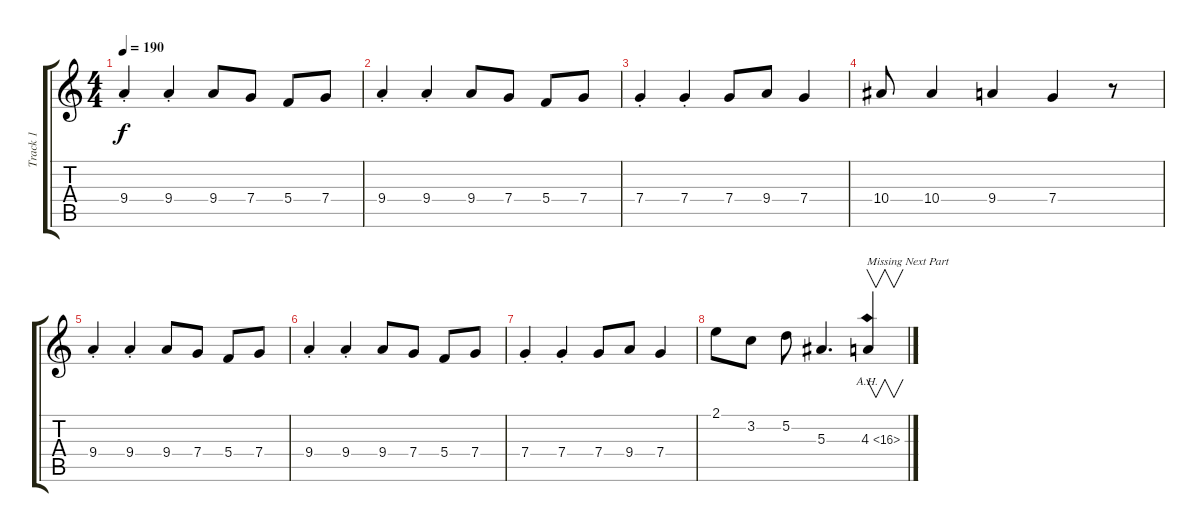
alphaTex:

\track ("Track 1" "Track 1") {instrument distortionguitar}
\staff {score tabs}
\tuning (D4 A3 F3 C3 G2 D2) {hide}
\ts (4 4)
\tempo 190
\clef g2
\ks c
9.4{st}.4{dy f} 9.4{st}.4 9.4.8 7.4.8 5.4.8 7.4.8 |
9.4{st}.4 9.4{st}.4 9.4.8 7.4.8 5.4.8 7.4.8 |
7.4{st}.4 7.4{st}.4 7.4.8 9.4.8 7.4.4 |
10.4.8 10.4.4 9.4.4 7.4.4 r.8 |
9.4{st}.4 9.4{st}.4 9.4.8 7.4.8 5.4.8 7.4.8 |
9.4{st}.4 9.4{st}.4 9.4.8 7.4.8 5.4.8 7.4.8 |
7.4{st}.4 7.4{st}.4 7.4.8 9.4.8 7.4.4 |
2.1.8 3.2.8 5.2.8 5.3.4{d} 4.3{ah 12}.4{v txt "Missing Next Part"}
